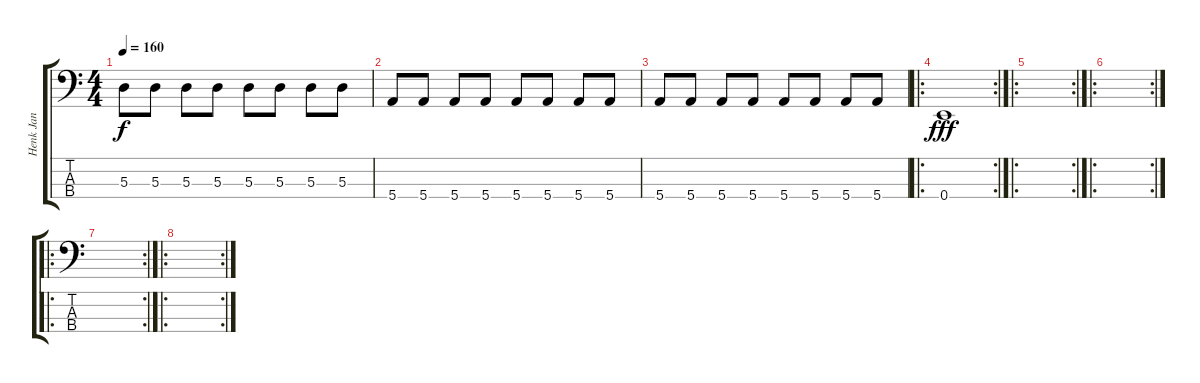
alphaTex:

\track ("Henk Jan" "Henk Jan") {instrument electricbassfinger}
\staff {score tabs}
\tuning (G2 D2 A1 E1) {hide}
\ts (4 4)
\tempo 160
\clef f4
\ks c
5.3.8{dy f} 5.3.8 5.3.8 5.3.8 5.3.8 5.3.8 5.3.8 5.3.8 |
5.4.8 5.4.8 5.4.8 5.4.8 5.4.8 5.4.8 5.4.8 5.4.8 |
5.4.8 5.4.8 5.4.8 5.4.8 5.4.8 5.4.8 5.4.8 5.4.8 |
\ro
\rc 2
0.4.1{dy fff} |
\ro
\rc 2
|
\ro
\rc 2
|
\ro
\rc 2
|
\ro
\rc 2
